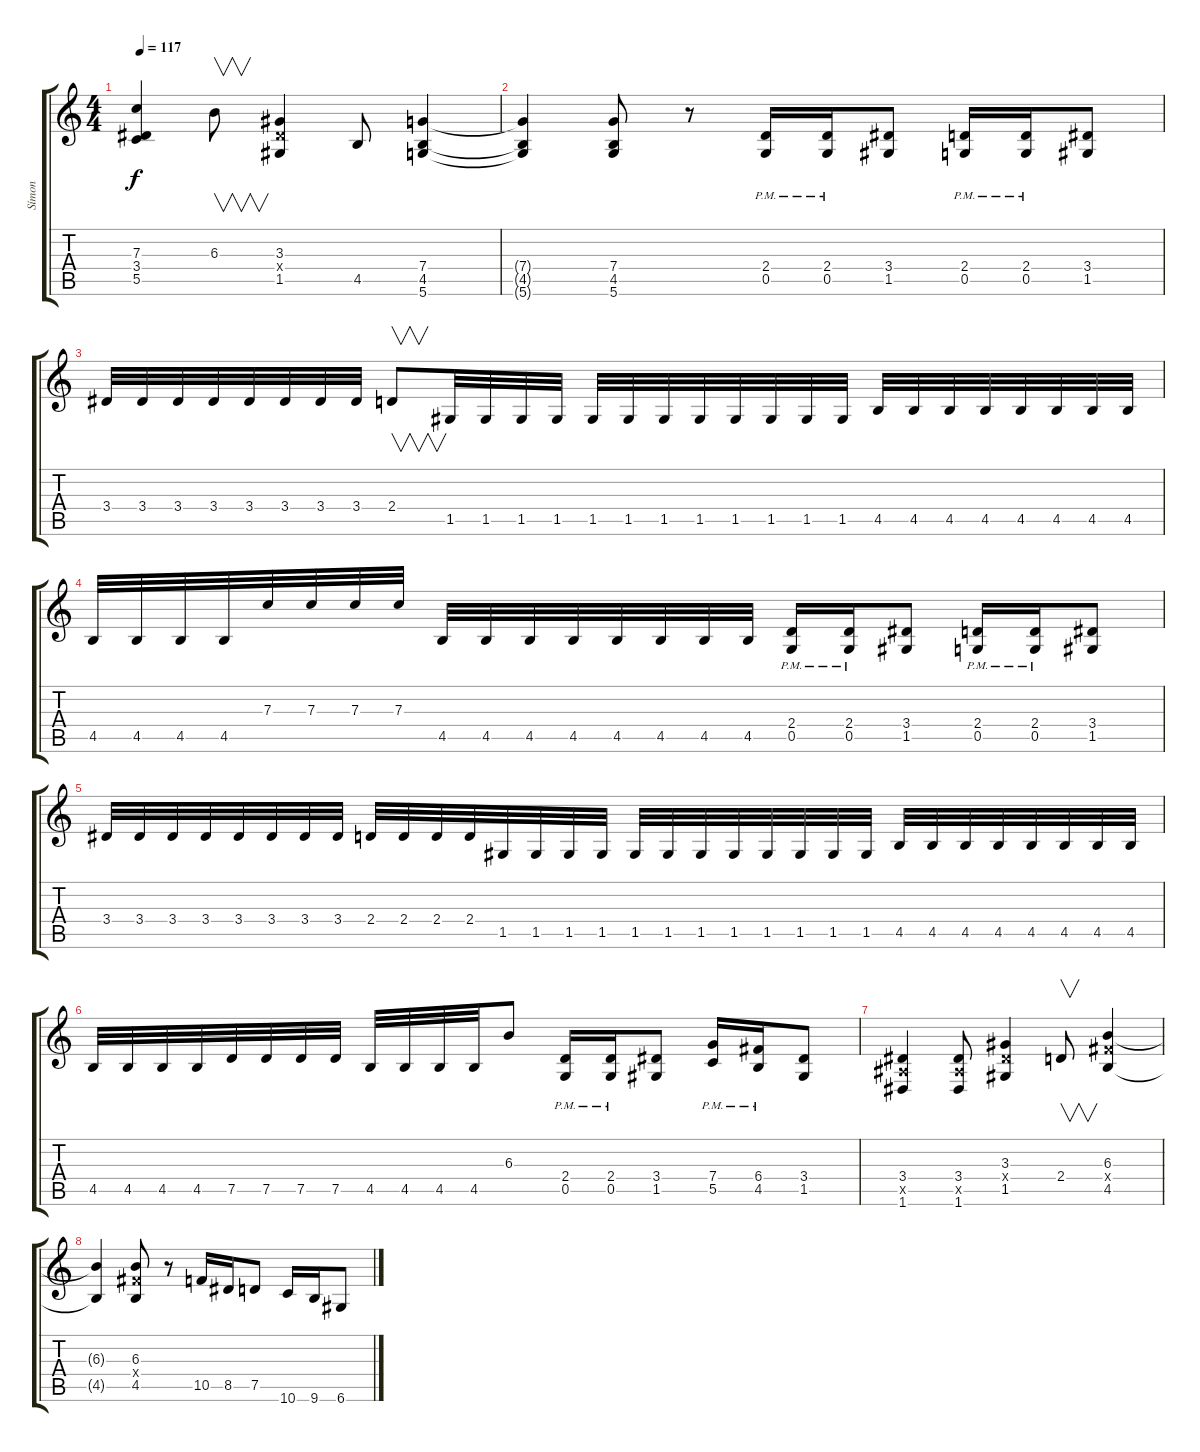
\track ("Símon " "Símon ") {instrument distortionguitar}
\staff {score tabs}
\tuning (D4 A3 F3 C3 G2 D2) {hide}
\ts (4 4)
\tempo 117
\clef g2
\ks c
(7.3 3.4 5.5).4{dy f} 6.3.8{v} (3.3 3.4{x} 1.5).4 4.5.8 (7.4 4.5 5.6).4 |
(7.4{t} 4.5{t} 5.6{t}).4 (7.4 4.5 5.6).8 r.8 (2.4{pm} 0.5{pm}).16 (2.4{pm} 0.5{pm}).16 (3.4 1.5).8 (2.4{pm} 0.5{pm}).16 (2.4{pm} 0.5{pm}).16 (3.4 1.5).8 |
3.4.32 3.4.32 3.4.32 3.4.32 3.4.32 3.4.32 3.4.32 3.4.32 2.4.8{v} 1.5.32 1.5.32 1.5.32 1.5.32 1.5.32 1.5.32 1.5.32 1.5.32 1.5.32 1.5.32 1.5.32 1.5.32 4.5.32 4.5.32 4.5.32 4.5.32 4.5.32 4.5.32 4.5.32 4.5.32 |
4.5.32 4.5.32 4.5.32 4.5.32 7.3.32 7.3.32 7.3.32 7.3.32 4.5.32 4.5.32 4.5.32 4.5.32 4.5.32 4.5.32 4.5.32 4.5.32 (2.4{pm} 0.5{pm}).16 (2.4{pm} 0.5{pm}).16 (3.4 1.5).8 (2.4{pm} 0.5{pm}).16 (2.4{pm} 0.5{pm}).16 (3.4 1.5).8 |
3.4.32 3.4.32 3.4.32 3.4.32 3.4.32 3.4.32 3.4.32 3.4.32 2.4.32 2.4.32 2.4.32 2.4.32 1.5.32 1.5.32 1.5.32 1.5.32 1.5.32 1.5.32 1.5.32 1.5.32 1.5.32 1.5.32 1.5.32 1.5.32 4.5.32 4.5.32 4.5.32 4.5.32 4.5.32 4.5.32 4.5.32 4.5.32 |
4.5.32 4.5.32 4.5.32 4.5.32 7.5.32 7.5.32 7.5.32 7.5.32 4.5.32 4.5.32 4.5.32 4.5.32 6.3.8 (2.4{pm} 0.5{pm}).16 (2.4{pm} 0.5{pm}).16 (3.4 1.5).8 (7.4{pm} 5.5{pm}).16 (6.4{pm} 4.5{pm}).16 (3.4 1.5).8 |
(3.4 3.5{x} 1.6).4 (3.4 3.5{x} 1.6).8 (3.3 3.4{x} 1.5).4 2.4.8{v} (6.3 6.4{x} 4.5).4 |
(6.3{t} 4.5{t}).4 (6.3 6.4{x} 4.5).8 r.8 10.5.16 8.5.16 7.5.8 10.6.16 9.6.16 6.6.8
